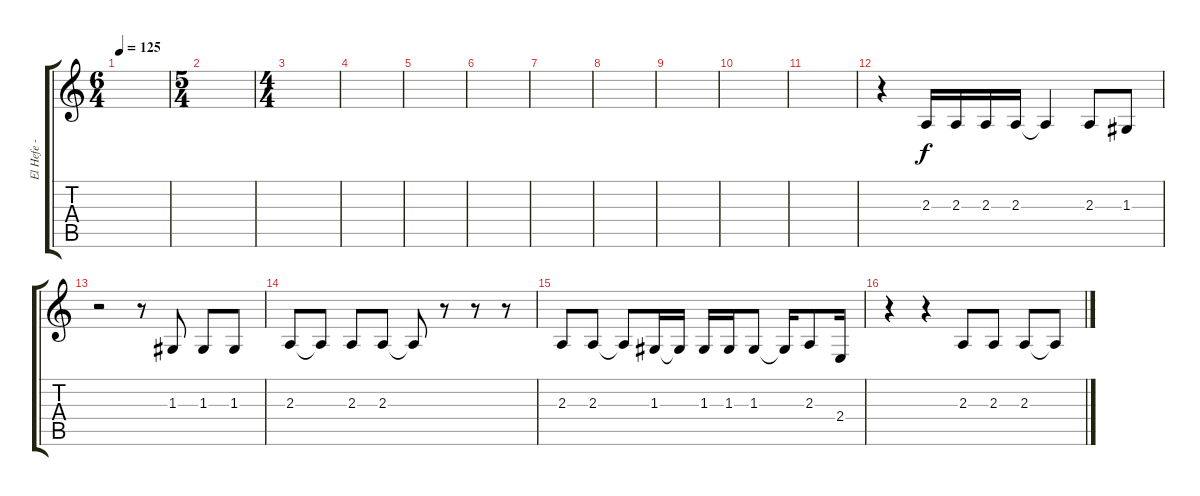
\track ("El Hefe - Voice" "El Hefe - ") {instrument altosax}
\staff {score tabs}
\tuning (E4 B3 G3 D3 A2 E2) {hide}
\ts (6 4)
\tempo 125
\clef g2
\ks c
|
\ts (5 4)
|
\ts (4 4)
|
|
|
|
|
|
|
|
|
r.4 2.3.16 2.3.16 2.3.16 2.3.16 2.3{t}.4 2.3.8 1.3.8 |
r.2 r.8 1.3.8 1.3.8 1.3.8 |
2.3.8 2.3{t}.8 2.3.8 2.3.8 2.3{t}.8 r.8 r.8 r.8 |
2.3.8 2.3.8 2.3{t}.8 1.3.16 1.3{t}.16 1.3.16 1.3.16 1.3.8 1.3{t}.16 2.3.8 2.4.16 |
r.4 r.4 2.3.8 2.3.8 2.3.8 2.3{t}.8
